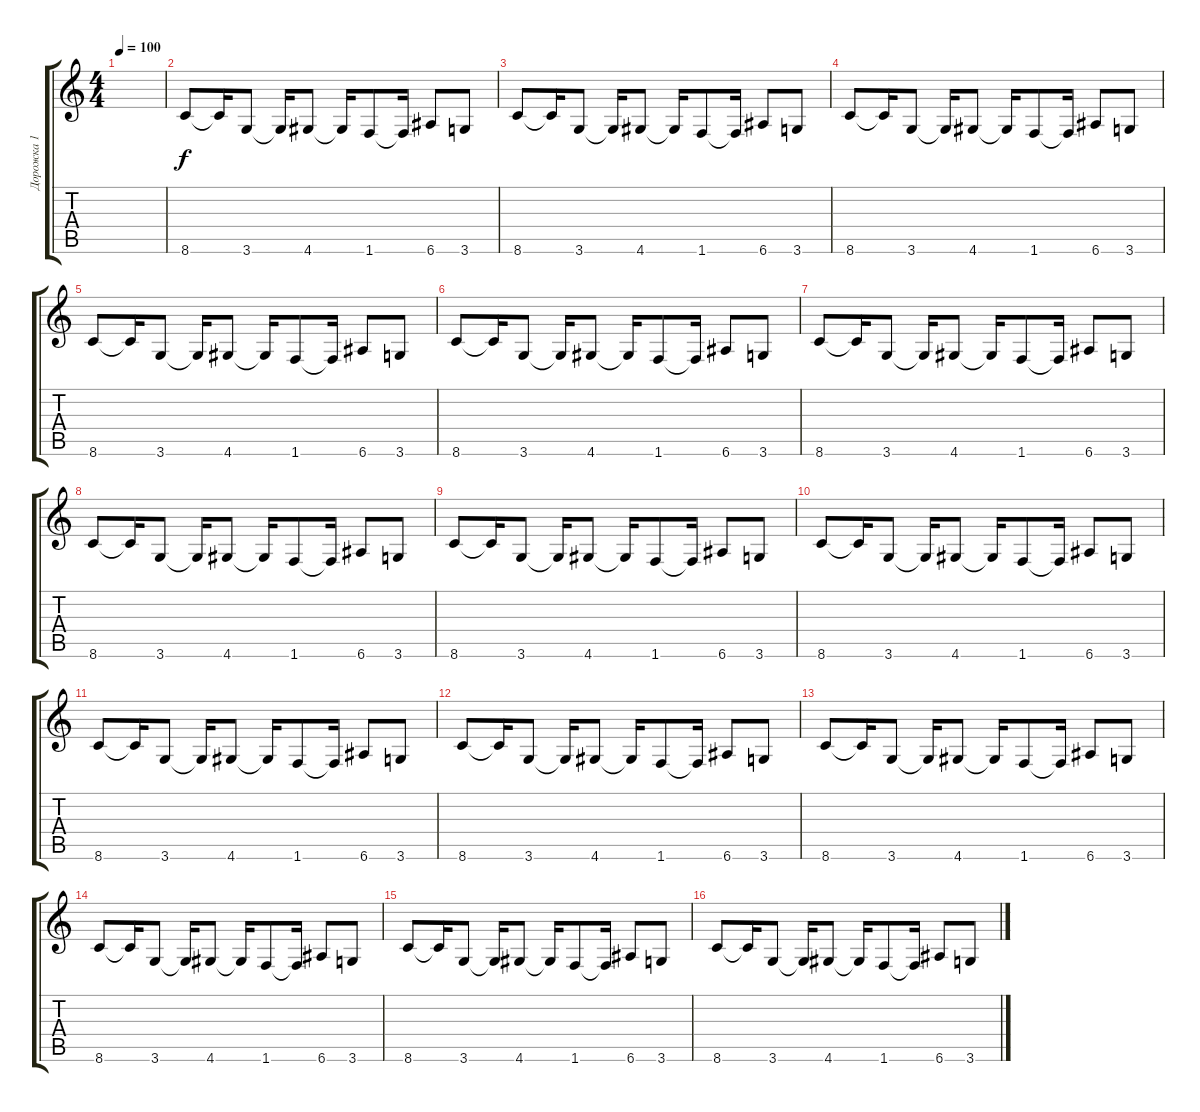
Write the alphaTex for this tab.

\track ("Дорожка 1" "Дорожка 1") {instrument distortionguitar}
\staff {score tabs}
\tuning (E4 B3 G3 D3 A2 E2) {hide}
\ts (4 4)
\tempo 100
\clef g2
\ks c
|
8.6.8 8.6{t}.16 3.6.8 3.6{t}.16 4.6.8 4.6{t}.16 1.6.8 1.6{t}.16 6.6.8 3.6.8 |
8.6.8 8.6{t}.16 3.6.8 3.6{t}.16 4.6.8 4.6{t}.16 1.6.8 1.6{t}.16 6.6.8 3.6.8 |
8.6.8 8.6{t}.16 3.6.8 3.6{t}.16 4.6.8 4.6{t}.16 1.6.8 1.6{t}.16 6.6.8 3.6.8 |
8.6.8 8.6{t}.16 3.6.8 3.6{t}.16 4.6.8 4.6{t}.16 1.6.8 1.6{t}.16 6.6.8 3.6.8 |
8.6.8 8.6{t}.16 3.6.8 3.6{t}.16 4.6.8 4.6{t}.16 1.6.8 1.6{t}.16 6.6.8 3.6.8 |
8.6.8 8.6{t}.16 3.6.8 3.6{t}.16 4.6.8 4.6{t}.16 1.6.8 1.6{t}.16 6.6.8 3.6.8 |
8.6.8 8.6{t}.16 3.6.8 3.6{t}.16 4.6.8 4.6{t}.16 1.6.8 1.6{t}.16 6.6.8 3.6.8 |
8.6.8 8.6{t}.16 3.6.8 3.6{t}.16 4.6.8 4.6{t}.16 1.6.8 1.6{t}.16 6.6.8 3.6.8 |
8.6.8 8.6{t}.16 3.6.8 3.6{t}.16 4.6.8 4.6{t}.16 1.6.8 1.6{t}.16 6.6.8 3.6.8 |
8.6.8 8.6{t}.16 3.6.8 3.6{t}.16 4.6.8 4.6{t}.16 1.6.8 1.6{t}.16 6.6.8 3.6.8 |
8.6.8 8.6{t}.16 3.6.8 3.6{t}.16 4.6.8 4.6{t}.16 1.6.8 1.6{t}.16 6.6.8 3.6.8 |
8.6.8 8.6{t}.16 3.6.8 3.6{t}.16 4.6.8 4.6{t}.16 1.6.8 1.6{t}.16 6.6.8 3.6.8 |
8.6.8 8.6{t}.16 3.6.8 3.6{t}.16 4.6.8 4.6{t}.16 1.6.8 1.6{t}.16 6.6.8 3.6.8 |
8.6.8 8.6{t}.16 3.6.8 3.6{t}.16 4.6.8 4.6{t}.16 1.6.8 1.6{t}.16 6.6.8 3.6.8 |
8.6.8 8.6{t}.16 3.6.8 3.6{t}.16 4.6.8 4.6{t}.16 1.6.8 1.6{t}.16 6.6.8 3.6.8
